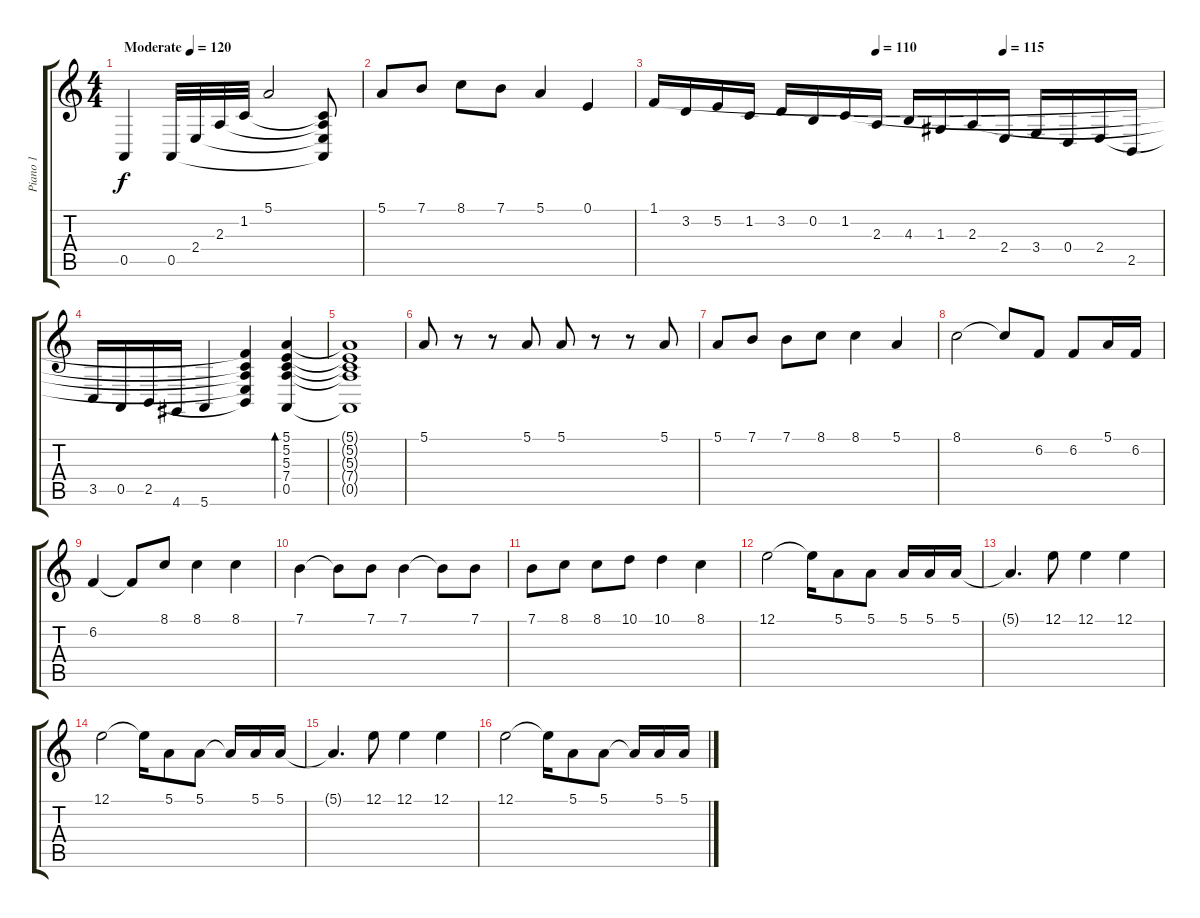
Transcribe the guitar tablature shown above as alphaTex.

\track ("Piano 1" "Piano 1") {instrument acousticgrandpiano}
\staff {score tabs}
\tuning (E4 B3 G3 D3 A2 E2) {hide}
\ts (4 4)
\tempo (120 "Moderate")
\clef g2
\ks c
0.5.4{dy f instrument acousticgrandpiano} 0.5.32 2.4.32 2.3.32 1.2.32 5.1.2 (1.2{t} 2.3{t} 2.4{t} 0.5{t}).8 |
5.1.8 7.1.8 8.1.8 7.1.8 5.1.4 0.1.4 |
\tempo (110 0.4375)
\tempo (115 0.6875)
1.1.16 3.2.16 5.2.16 1.2.16 3.2.16 0.2.16 1.2.16 2.3.16 4.3.16 1.3.16 2.3.16 2.4.16 3.4.16 0.4.16 2.4.16 2.5.16 |
3.5.16 0.5.16 2.5.16 4.6.16 5.6.4 (1.1{t} 1.2{t} 2.3{t} 2.4{t} 2.5{t}).4 (5.1 5.2 5.3 7.4 0.5).4{bd 240} |
(5.1{t} 5.2{t} 5.3{t} 7.4{t} 0.5{t}).1 |
5.1.8 r.8 r.8 5.1.8 5.1.8 r.8 r.8 5.1.8 |
5.1.8 7.1.8 7.1.8 8.1.8 8.1.4 5.1.4 |
8.1.2 8.1{t}.8 6.2.8 6.2.8 5.1.16 6.2.16 |
6.2.4 6.2{t}.8 8.1.8 8.1.4 8.1.4 |
7.1.4 7.1{t}.8 7.1.8 7.1.4 7.1{t}.8 7.1.8 |
7.1.8 8.1.8 8.1.8 10.1.8 10.1.4 8.1.4 |
12.1.2 12.1{t}.16 5.1.8 5.1.8 5.1.16 5.1.16 5.1.16 |
5.1{t}.4{d} 12.1.8 12.1.4 12.1.4 |
12.1.2 12.1{t}.16 5.1.8 5.1.8 5.1{t}.16 5.1.16 5.1.16 |
5.1{t}.4{d} 12.1.8 12.1.4 12.1.4 |
12.1.2 12.1{t}.16 5.1.8 5.1.8 5.1{t}.16 5.1.16 5.1.16
